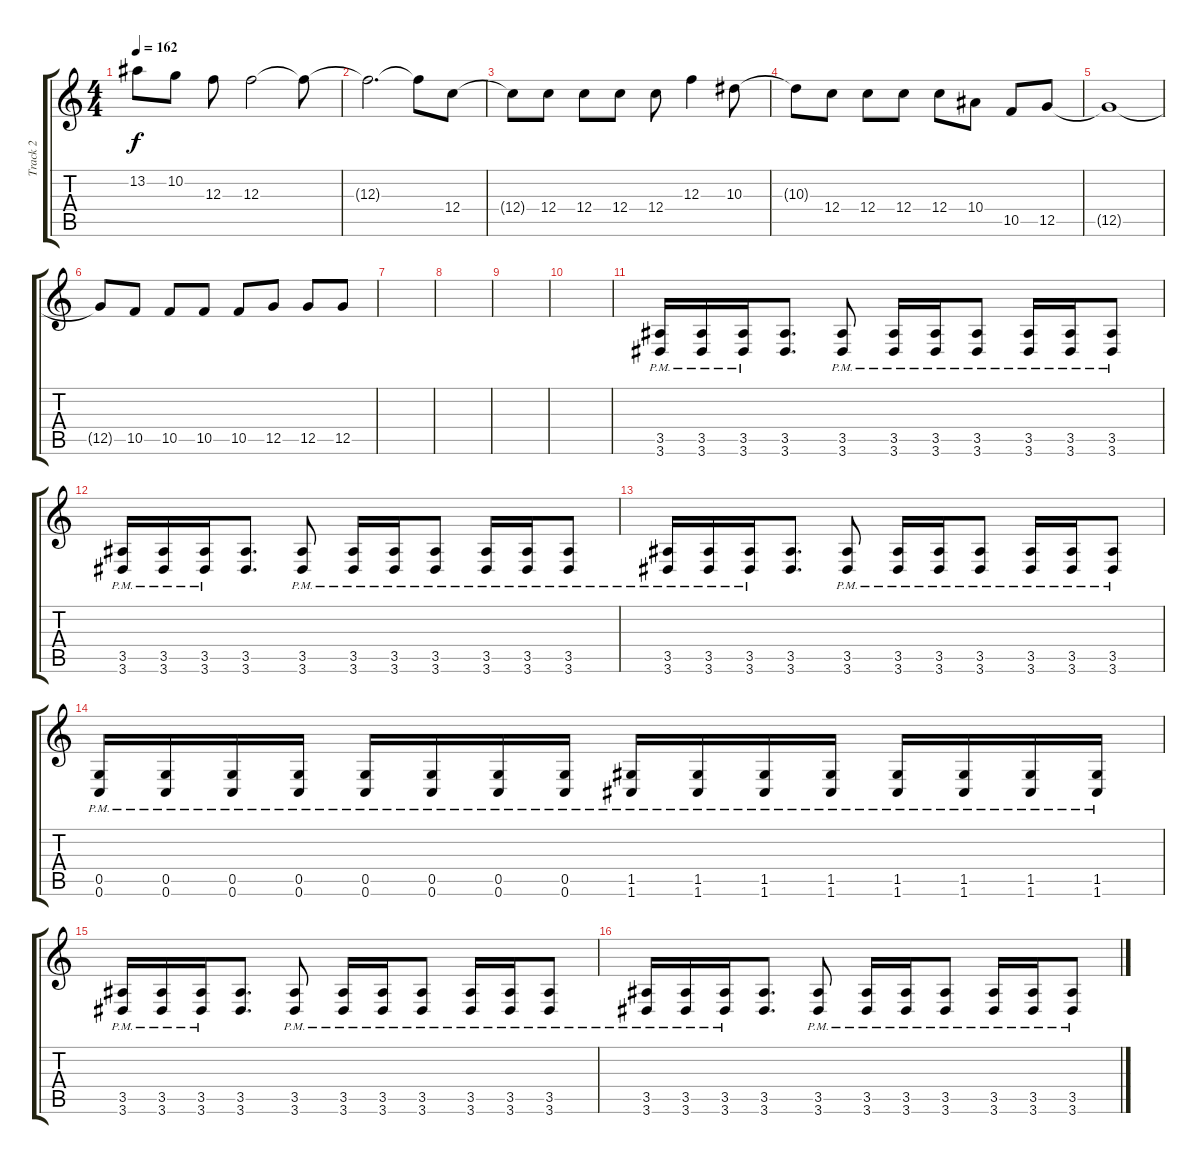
\track ("Track 2" "Track 2") {instrument distortionguitar}
\staff {score tabs}
\tuning (D4 A3 F3 C3 G2 C2) {hide}
\ts (4 4)
\tempo 162
\clef g2
\ks c
13.2{t}.8{dy f} 10.2.8 12.3.8 12.3.2 12.3{t}.8 |
12.3{t}.2{d} 12.3{t}.8 12.4.8 |
12.4{t}.8 12.4.8 12.4.8 12.4.8 12.4.8 12.3.4 10.3.8 |
10.3{t}.8 12.4.8 12.4.8 12.4.8 12.4.8 10.4.8 10.5.8 12.5.8 |
12.5{t}.1 |
12.5{t}.8 10.5.8 10.5.8 10.5.8 10.5.8 12.5.8 12.5.8 12.5.8 |
|
|
|
|
(3.5{pm} 3.6{pm}).16 (3.5{pm} 3.6{pm}).16 (3.5{pm} 3.6{pm}).16 (3.5 3.6).8{d} (3.5{pm} 3.6{pm}).8 (3.5{pm} 3.6{pm}).16 (3.5{pm} 3.6{pm}).16 (3.5{pm} 3.6{pm}).8 (3.5{pm} 3.6{pm}).16 (3.5{pm} 3.6{pm}).16 (3.5{pm} 3.6{pm}).8 |
(3.5{pm} 3.6{pm}).16 (3.5{pm} 3.6{pm}).16 (3.5{pm} 3.6{pm}).16 (3.5 3.6).8{d} (3.5{pm} 3.6{pm}).8 (3.5{pm} 3.6{pm}).16 (3.5{pm} 3.6{pm}).16 (3.5{pm} 3.6{pm}).8 (3.5{pm} 3.6{pm}).16 (3.5{pm} 3.6{pm}).16 (3.5{pm} 3.6{pm}).8 |
(3.5{pm} 3.6{pm}).16 (3.5{pm} 3.6{pm}).16 (3.5{pm} 3.6{pm}).16 (3.5 3.6).8{d} (3.5{pm} 3.6{pm}).8 (3.5{pm} 3.6{pm}).16 (3.5{pm} 3.6{pm}).16 (3.5{pm} 3.6{pm}).8 (3.5{pm} 3.6{pm}).16 (3.5{pm} 3.6{pm}).16 (3.5{pm} 3.6{pm}).8 |
(0.5{pm} 0.6{pm}).16 (0.5{pm} 0.6{pm}).16 (0.5{pm} 0.6{pm}).16 (0.5{pm} 0.6{pm}).16 (0.5{pm} 0.6{pm}).16 (0.5{pm} 0.6{pm}).16 (0.5{pm} 0.6{pm}).16 (0.5{pm} 0.6{pm}).16 (1.5{pm} 1.6{pm}).16 (1.5{pm} 1.6{pm}).16 (1.5{pm} 1.6{pm}).16 (1.5{pm} 1.6{pm}).16 (1.5{pm} 1.6{pm}).16 (1.5{pm} 1.6{pm}).16 (1.5{pm} 1.6{pm}).16 (1.5{pm} 1.6{pm}).16 |
(3.5{pm} 3.6{pm}).16 (3.5{pm} 3.6{pm}).16 (3.5{pm} 3.6{pm}).16 (3.5 3.6).8{d} (3.5{pm} 3.6{pm}).8 (3.5{pm} 3.6{pm}).16 (3.5{pm} 3.6{pm}).16 (3.5{pm} 3.6{pm}).8 (3.5{pm} 3.6{pm}).16 (3.5{pm} 3.6{pm}).16 (3.5{pm} 3.6{pm}).8 |
(3.5{pm} 3.6{pm}).16 (3.5{pm} 3.6{pm}).16 (3.5{pm} 3.6{pm}).16 (3.5 3.6).8{d} (3.5{pm} 3.6{pm}).8 (3.5{pm} 3.6{pm}).16 (3.5{pm} 3.6{pm}).16 (3.5{pm} 3.6{pm}).8 (3.5{pm} 3.6{pm}).16 (3.5{pm} 3.6{pm}).16 (3.5{pm} 3.6{pm}).8
